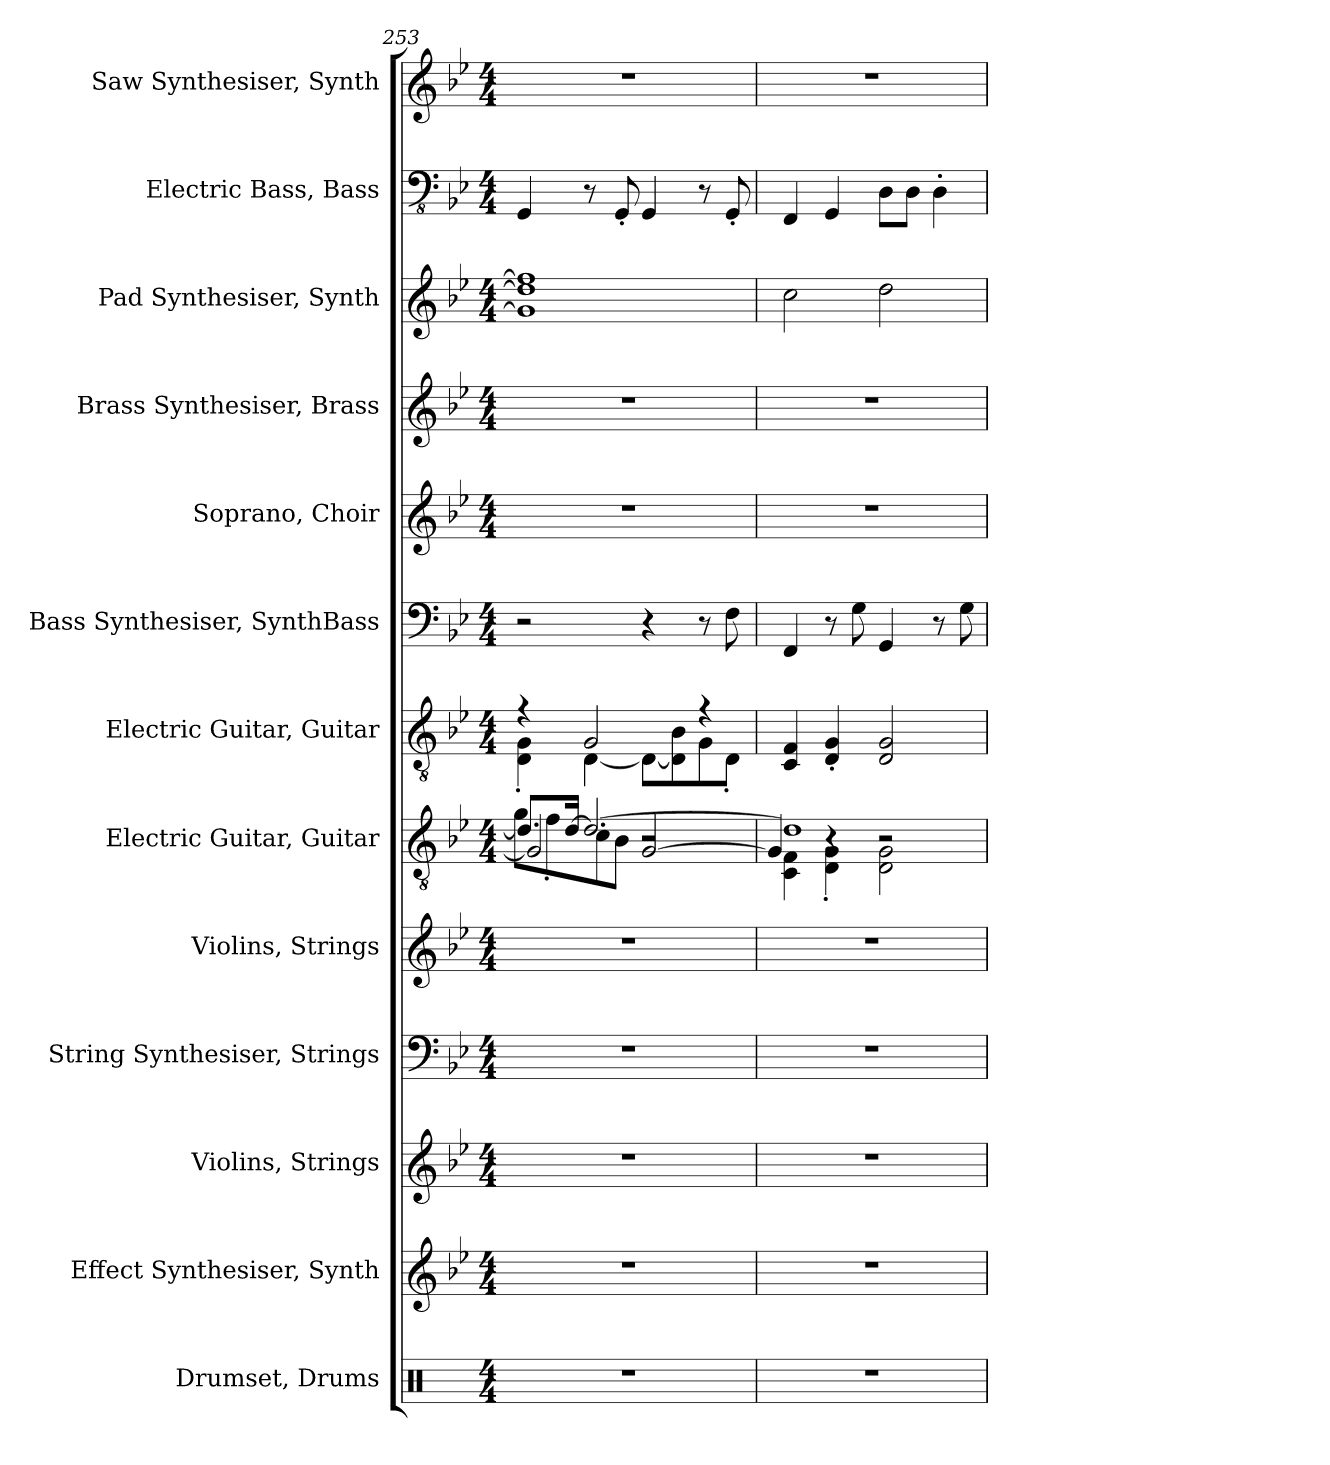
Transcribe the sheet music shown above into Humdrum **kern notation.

**kern	**kern	**kern	**kern	**kern	**kern	**kern	**kern	**kern	**kern	**kern	**kern	**kern
*part13	*part12	*part11	*part10	*part9	*part8	*part7	*part6	*part5	*part4	*part3	*part2	*part1
*staff13	*staff12	*staff11	*staff10	*staff9	*staff8	*staff7	*staff6	*staff5	*staff4	*staff3	*staff2	*staff1
*I"Drumset, Drums	*I"Effect Synthesiser, Synth	*I"Violins, Strings	*I"String Synthesiser, Strings	*I"Violins, Strings	*I"Electric Guitar, Guitar	*I"Electric Guitar, Guitar	*I"Bass Synthesiser, SynthBass	*I"Soprano, Choir	*I"Brass Synthesiser, Brass	*I"Pad Synthesiser, Synth	*I"Electric Bass, Bass	*I"Saw Synthesiser, Synth
*I'Drs.	*I'Synth.	*I'Vlns.	*I'Synth.	*I'Vlns.	*I'El. Guit.	*I'El. Guit.	*I'Synth.	*I'S.	*I'Synth.	*I'Synth.	*I'El. B.	*I'Synth.
*clefX	*clefG2	*clefG2	*clefF4	*clefG2	*clefGv2	*clefGv2	*clefF4	*clefG2	*clefG2	*clefG2	*clefFv4	*clefG2
*k[]	*k[b-e-]	*k[b-e-]	*k[b-e-]	*k[b-e-]	*k[b-e-]	*k[b-e-]	*k[b-e-]	*k[b-e-]	*k[b-e-]	*k[b-e-]	*k[b-e-]	*k[b-e-]
*M4/4	*M4/4	*M4/4	*M4/4	*M4/4	*M4/4	*M4/4	*M4/4	*M4/4	*M4/4	*M4/4	*M4/4	*M4/4
=253	=253	=253	=253	=253	=253	=253	=253	=253	=253	=253	=253	=253
*	*	*	*	*	*^	*^	*	*	*	*	*	*
*	*	*	*	*	*	*^	*	*	*	*	*	*	*	*
1r	1r	1r	1r	1r	8.d/L]	8g\L	2G/]	4r	4D\' 4G\'	2r	1r	1r	1g] 1dd] 1ff]	4GGG/	1r
.	.	.	.	.	.	8f'\	.	.	.	.	.	.	.	.	.
.	.	.	.	.	[16d/Jk	.	.	.	.	.	.	.	.	.	.
.	.	.	.	.	2.d/_	8c\	.	2G/	[4D\	.	.	.	.	8r	.
.	.	.	.	.	.	8B-\J	.	.	.	.	.	.	.	8GGG'/	.
.	.	.	.	.	.	2r	[2G/	.	8D\L_	4r	.	.	.	4GGG/	.
.	.	.	.	.	.	.	.	.	8D\] 8B-\	.	.	.	.	.	.
.	.	.	.	.	.	.	.	4r	8G\	8r	.	.	.	8r	.
.	.	.	.	.	.	.	.	.	8D'\J	8F\	.	.	.	8GGG'/	.
*	*	*	*	*	*	*	*	*v	*v	*	*	*	*	*	*
!!LO:PB:g=z
=254	=254	=254	=254	=254	=254	=254	=254	=254	=254	=254	=254	=254	=254	=254
1r	1r	1r	1r	1r	1d]	4C\ 4F\	4G/]	4C/ 4F/	4FF/	1r	1r	2cc\	4FFF/	1r
.	.	.	.	.	.	4D\' 4G\'	4r	4D/' 4G/'	8r	.	.	.	4GGG/	.
.	.	.	.	.	.	.	.	.	8G\	.	.	.	.	.
.	.	.	.	.	.	2D\ 2G\	2r	2D/ 2G/	4GG/	.	.	2dd\	8DD\L	.
.	.	.	.	.	.	.	.	.	.	.	.	.	8DD\J	.
.	.	.	.	.	.	.	.	.	8r	.	.	.	4DD'\	.
.	.	.	.	.	.	.	.	.	8G\	.	.	.	.	.
*	*	*	*	*	*v	*v	*v	*	*	*	*	*	*	*
=	=	=	=	=	=	=	=	=	=	=	=	=
*-	*-	*-	*-	*-	*-	*-	*-	*-	*-	*-	*-	*-
